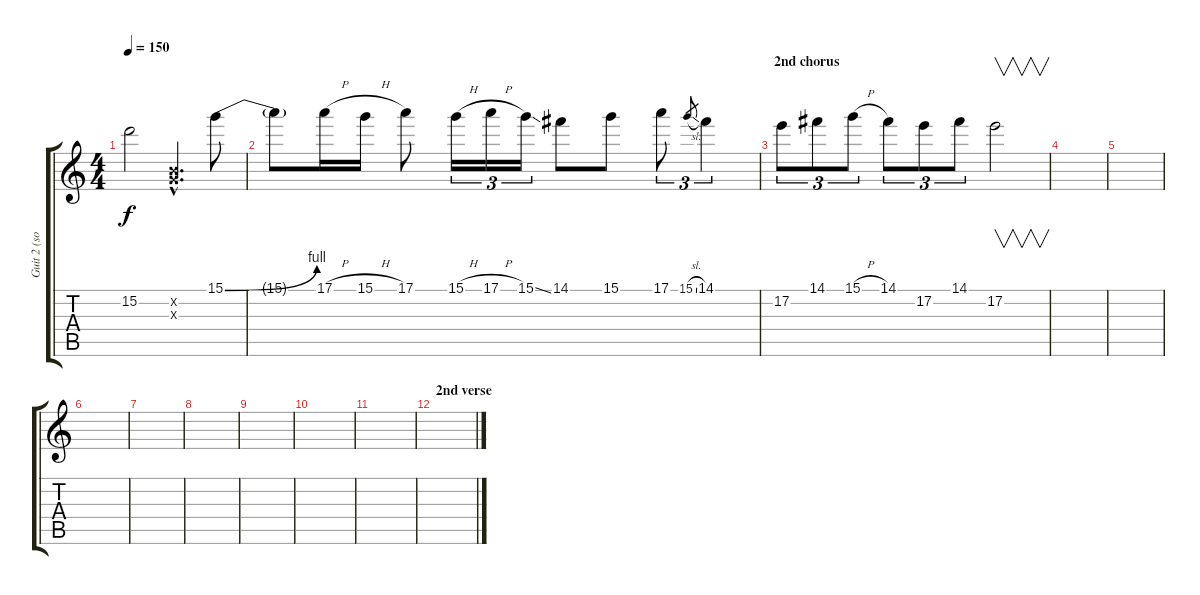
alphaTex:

\track ("Guit 2 (solo)" "Guit 2 (so") {instrument overdrivenguitar}
\staff {score tabs}
\tuning (E4 B3 G3 D3 A2 E2) {hide}
\ts (4 4)
\tempo 150
\clef g2
\ks c
15.2{t}.2{dy f} (0.2{hac x} 0.3{hac x}).4{d} 15.1{be (bend 0 0 60 4)}.8 |
15.1{t}.8 17.1{h}.16 15.1{h}.16 17.1.8 15.1{h}.16{tu (3 2)} 17.1{h}.16{tu (3 2)} 15.1{ss}.16{tu (3 2)} 14.1.8 15.1.8 17.1.8{tu (3 2)} 15.1{sl}.8{gr} 14.1.4{tu (3 2)} |
\section ("" "2nd chorus")
17.2.8{tu (3 2)} 14.1.8{tu (3 2)} 15.1{h}.8{tu (3 2)} 14.1.8{tu (3 2)} 17.2.8{tu (3 2)} 14.1.8{tu (3 2)} 17.2.2{v} |
|
|
|
|
|
|
|
|
\section ("" "2nd verse")
